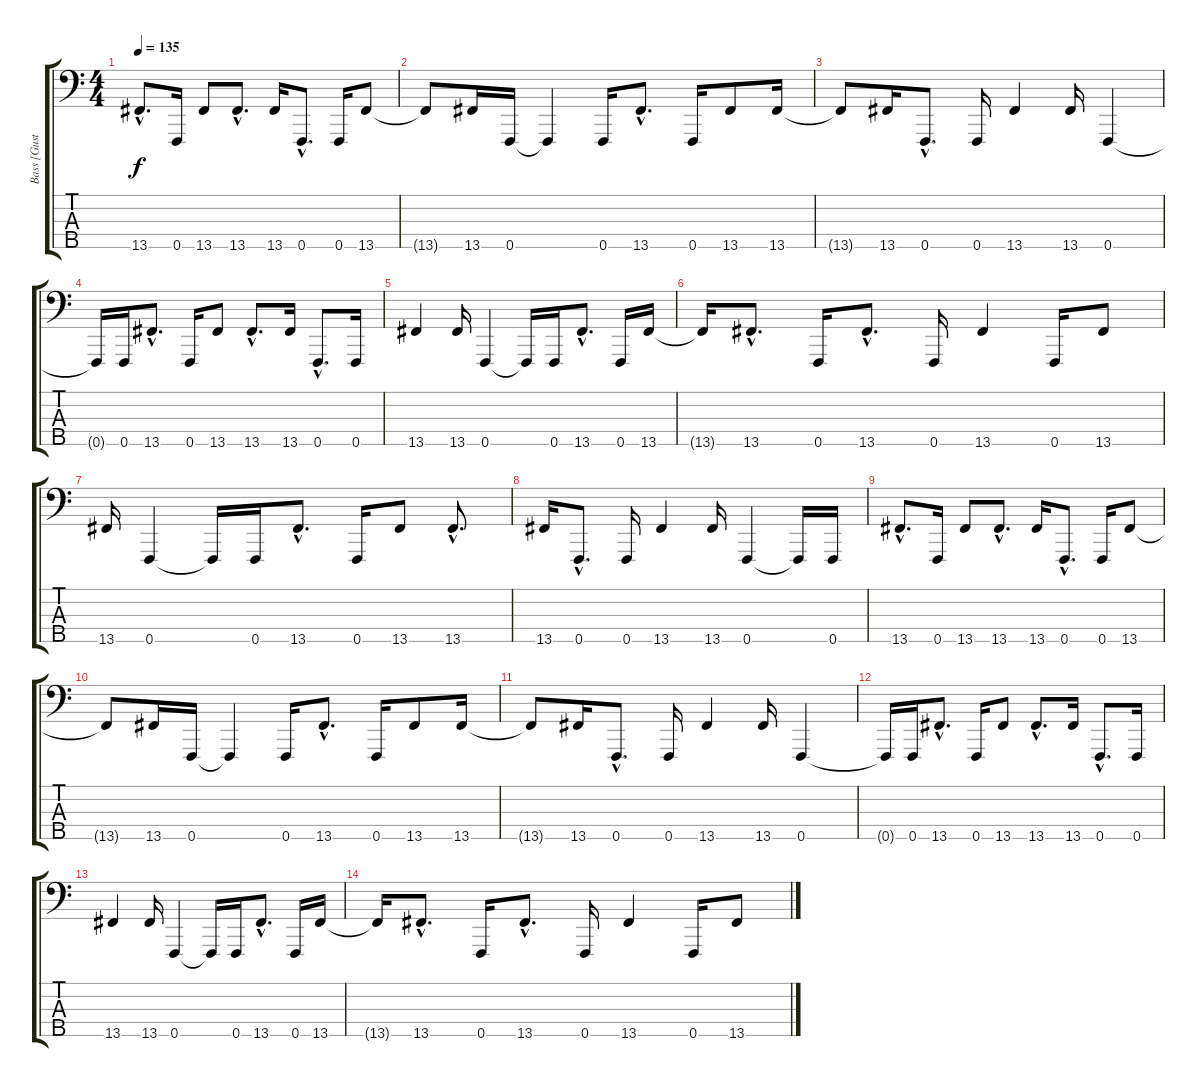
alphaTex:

\track ("Bass [Gustaf Hielm]" "Bass [Gust") {instrument electricbasspick}
\staff {score tabs}
\tuning (Db2 Ab1 Eb1 Bb0 F0) {hide}
\ts (4 4)
\tempo 135
\clef f4
\ks c
13.5{hac}.8{d dy f} 0.5.16 13.5.8 13.5{hac}.8{d} 13.5.16 0.5{hac}.8{d} 0.5.16 13.5.8 |
13.5{t}.8 13.5.16 0.5.16 0.5{t}.4 0.5.16 13.5{hac}.8{d} 0.5.16 13.5.8 13.5.16 |
13.5{t}.8 13.5.16 0.5{hac}.8{d} 0.5.16 13.5.4 13.5.16 0.5.4 |
0.5{t}.16 0.5.16 13.5{hac}.8{d} 0.5.16 13.5.8 13.5{hac}.8{d} 13.5.16 0.5{hac}.8{d} 0.5.16 |
13.5.4 13.5.16 0.5.4 0.5{t}.16 0.5.16 13.5{hac}.8{d} 0.5.16 13.5.16 |
13.5{t}.16 13.5{hac}.8{d} 0.5.16 13.5{hac}.8{d} 0.5.16 13.5.4 0.5.16 13.5.8 |
13.5.16 0.5.4 0.5{t}.16 0.5.16 13.5{hac}.8{d} 0.5.16 13.5.8 13.5{hac}.8{d} |
13.5.16 0.5{hac}.8{d} 0.5.16 13.5.4 13.5.16 0.5.4 0.5{t}.16 0.5.16 |
13.5{hac}.8{d} 0.5.16 13.5.8 13.5{hac}.8{d} 13.5.16 0.5{hac}.8{d} 0.5.16 13.5.8 |
13.5{t}.8 13.5.16 0.5.16 0.5{t}.4 0.5.16 13.5{hac}.8{d} 0.5.16 13.5.8 13.5.16 |
13.5{t}.8 13.5.16 0.5{hac}.8{d} 0.5.16 13.5.4 13.5.16 0.5.4 |
0.5{t}.16 0.5.16 13.5{hac}.8{d} 0.5.16 13.5.8 13.5{hac}.8{d} 13.5.16 0.5{hac}.8{d} 0.5.16 |
13.5.4 13.5.16 0.5.4 0.5{t}.16 0.5.16 13.5{hac}.8{d} 0.5.16 13.5.16 |
13.5{t}.16 13.5{hac}.8{d} 0.5.16 13.5{hac}.8{d} 0.5.16 13.5.4 0.5.16 13.5.8
